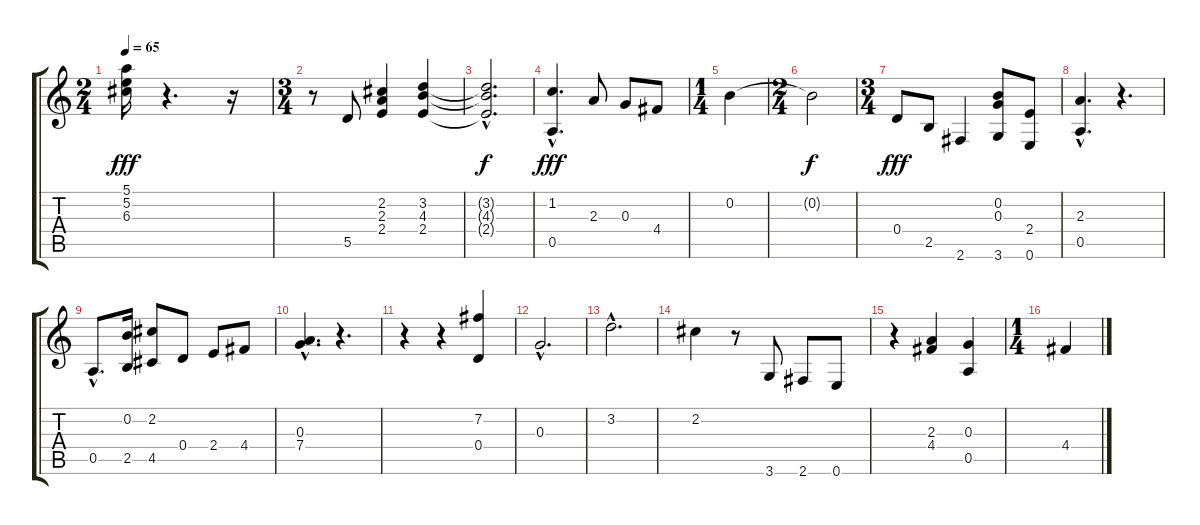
\track "" {instrument acousticguitarnylon}
\staff {score tabs}
\tuning (E4 B3 G3 D3 A2 E2) {hide}
\ts (2 4)
\tempo 65
\clef g2
\ks c
(5.1 5.2 6.3).16{dy fff} r.4{d} r.16 |
\ts (3 4)
r.8 5.5.8 (2.2 2.3 2.4).4 (3.2 4.3 2.4).4 |
(3.2{hac t} 4.3{hac t} 2.4{hac t}).2{d dy f} |
(1.2{hac} 0.5{hac}).4{d dy fff} 2.3.8 0.3.8 4.4.8 |
\ts (1 4)
0.2.4 |
\ts (2 4)
0.2{t}.2{dy f} |
\ts (3 4)
0.4.8{dy fff} 2.5.8 2.6.4 (0.2 0.3 3.6).8 (2.4 0.6).8 |
(2.3{hac} 0.5{hac}).4{d} r.4{d} |
0.5{hac}.8{d} (0.2 2.5).16 (2.2 4.5).8 0.4.8 2.4.8 4.4.8 |
(0.3{hac} 7.4{hac}).4{d} r.4{d} |
r.4 r.4 (7.2 0.4).4 |
0.3{hac}.2{d} |
3.2{hac}.2{d} |
2.2.4 r.8 3.6.8 2.6.8 0.6.8 |
r.4 (2.3 4.4).4 (0.3 0.5).4 |
\ts (1 4)
4.4.4
